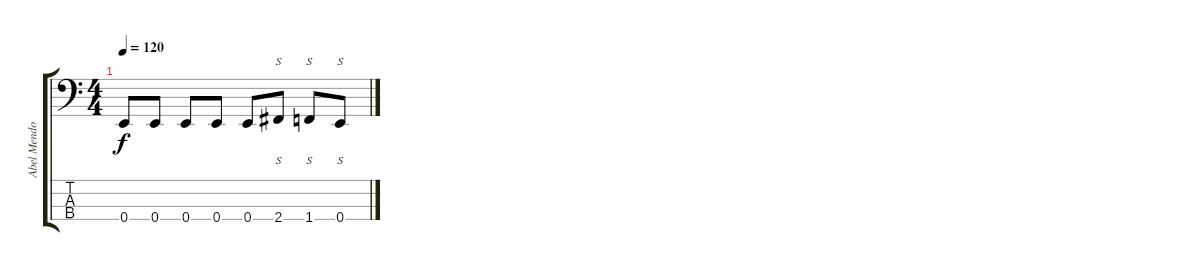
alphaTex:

\track ("Abel Mendoza" "Abel Mendo") {instrument electricbasspick}
\staff {score tabs}
\tuning (G2 D2 A1 E1) {hide}
\ts (4 4)
\tempo 120
\clef f4
\ks c
0.4.8{dy f} 0.4.8 0.4.8 0.4.8 0.4.8 2.4.8{s} 1.4.8{s} 0.4.8{s}
